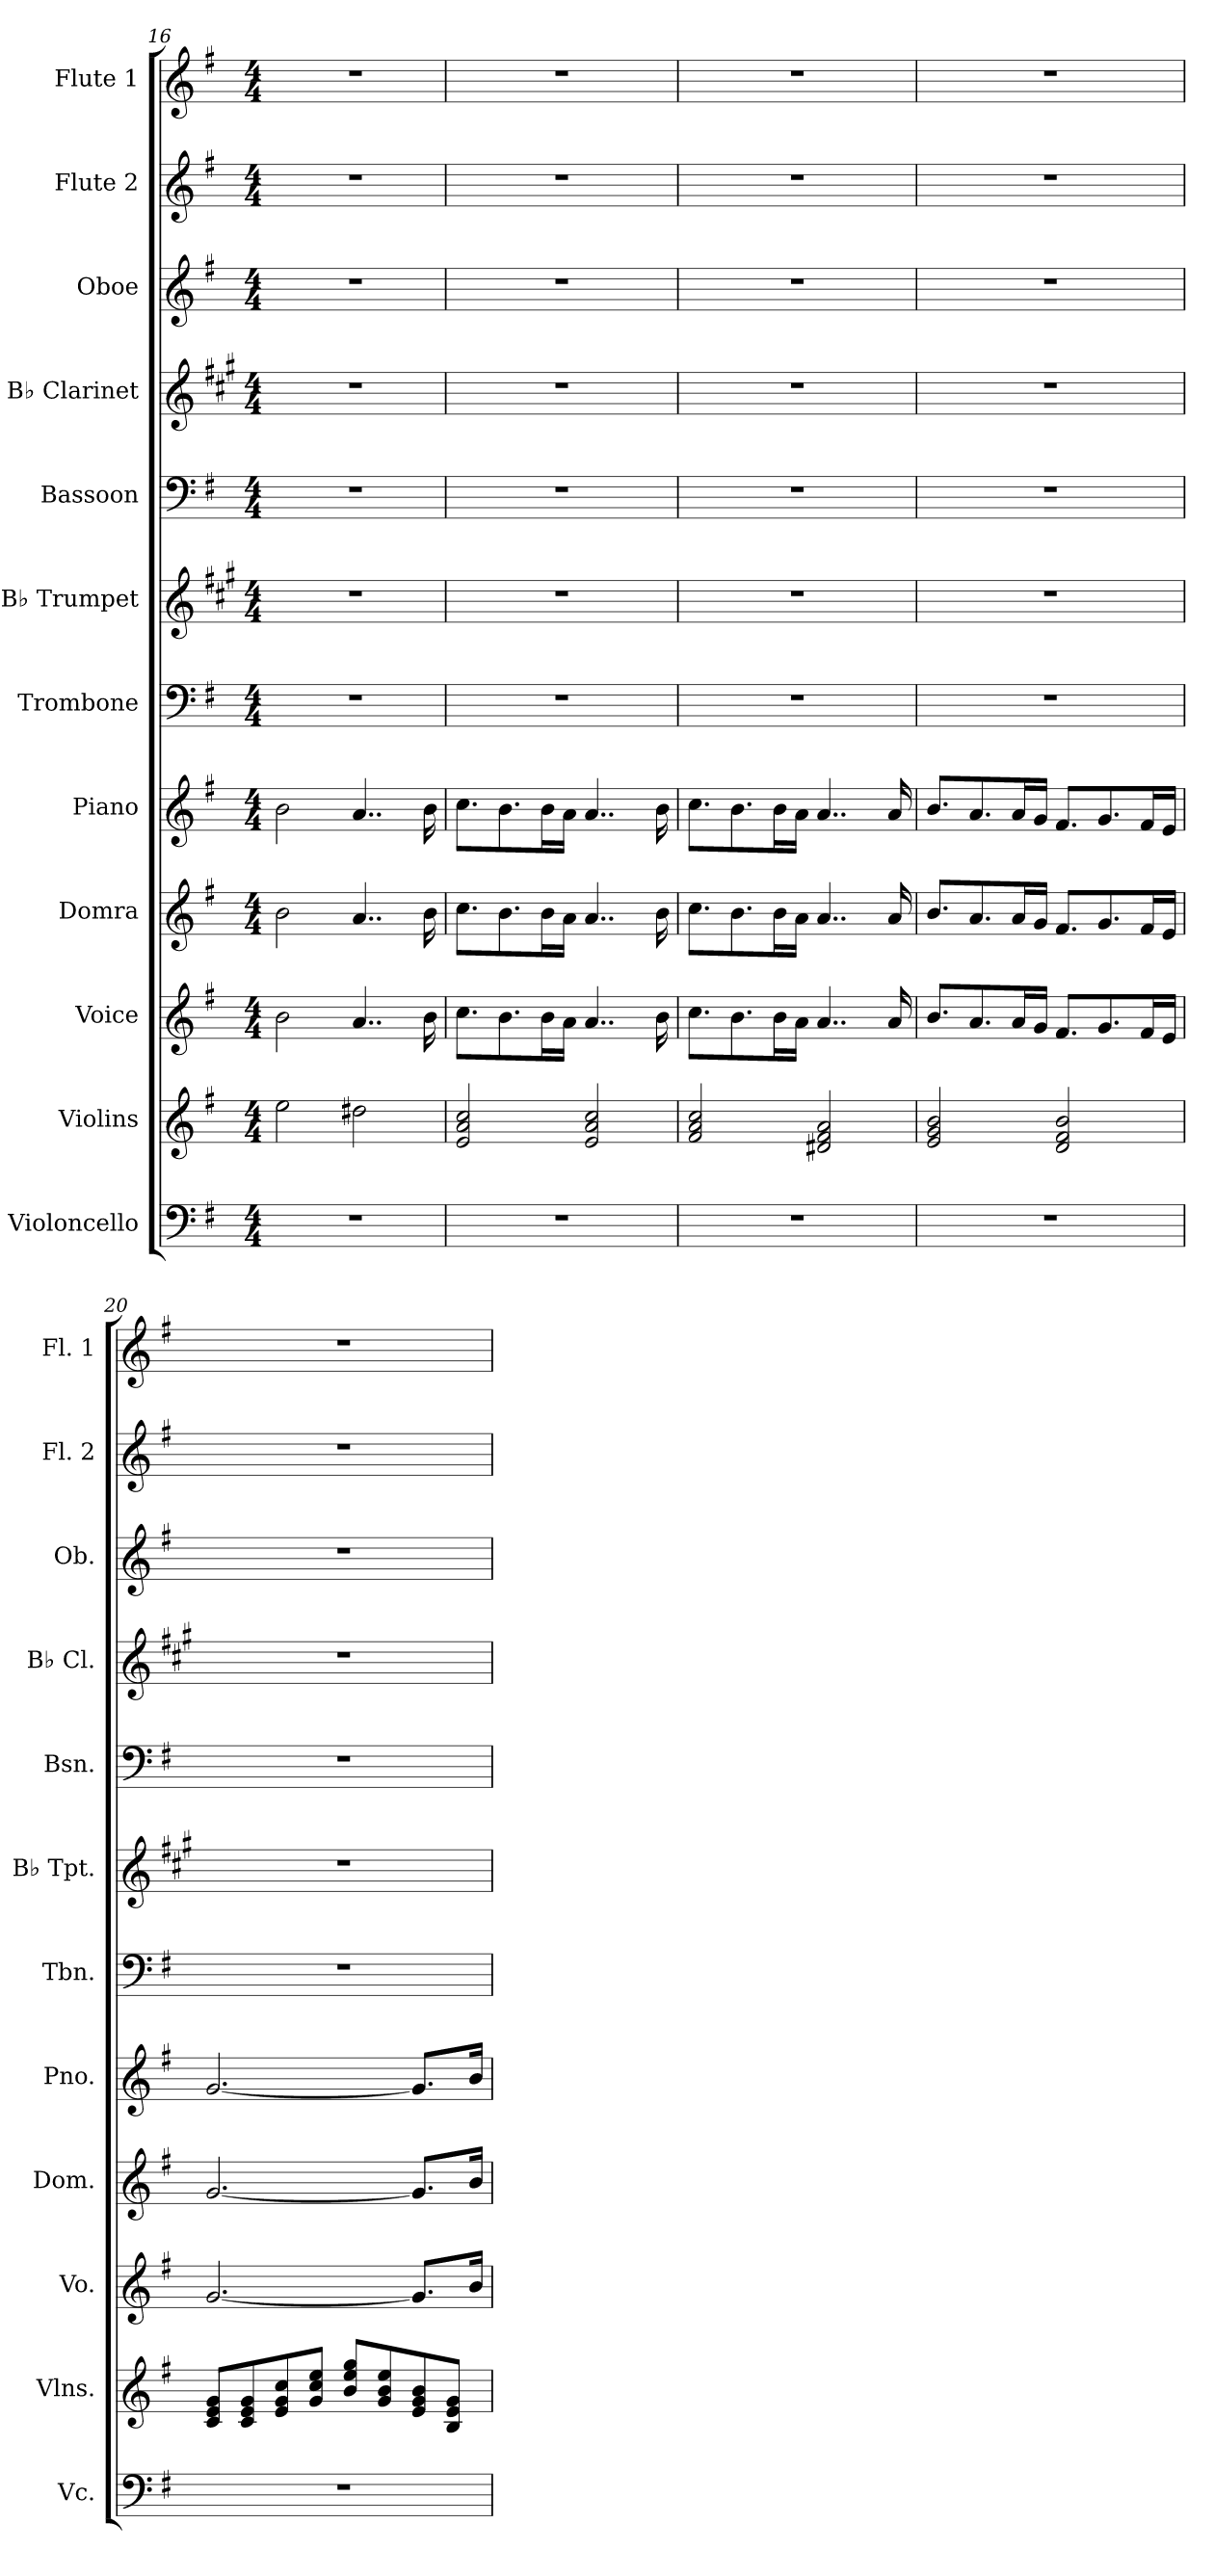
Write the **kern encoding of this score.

**kern	**kern	**kern	**kern	**kern	**kern	**kern	**kern	**kern	**kern	**kern	**kern
*part12	*part11	*part10	*part9	*part8	*part7	*part6	*part5	*part4	*part3	*part2	*part1
*staff12	*staff11	*staff10	*staff9	*staff8	*staff7	*staff6	*staff5	*staff4	*staff3	*staff2	*staff1
*I"Violoncello	*I"Violins	*I"Voice	*I"Domra	*I"Piano	*I"Trombone	*I"B♭ Trumpet	*I"Bassoon	*I"B♭ Clarinet	*I"Oboe	*I"Flute 2	*I"Flute 1
*I'Vc.	*I'Vlns.	*I'Vo.	*I'Dom.	*I'Pno.	*I'Tbn.	*I'B♭ Tpt.	*I'Bsn.	*I'B♭ Cl.	*I'Ob.	*I'Fl. 2	*I'Fl. 1
!!LO:PB:g=z
*clefF4	*clefG2	*clefG2	*clefG2	*clefG2	*clefF4	*clefG2	*clefF4	*clefG2	*clefG2	*clefG2	*clefG2
*	*	*	*	*	*	*ITrd1c2	*	*ITrd1c2	*	*	*
*k[f#]	*k[f#]	*k[f#]	*k[f#]	*k[f#]	*k[f#]	*k[f#]	*k[f#]	*k[f#]	*k[f#]	*k[f#]	*k[f#]
*M4/4	*M4/4	*M4/4	*M4/4	*M4/4	*M4/4	*M4/4	*M4/4	*M4/4	*M4/4	*M4/4	*M4/4
=16	=16	=16	=16	=16	=16	=16	=16	=16	=16	=16	=16
1r	2ee\	2b\	2b\	2b\	1r	1r	1r	1r	1r	1r	1r
.	2dd#X\	4..a/	4..a/	4..a/	.	.	.	.	.	.	.
.	.	16b\	16b\	16b\	.	.	.	.	.	.	.
=17	=17	=17	=17	=17	=17	=17	=17	=17	=17	=17	=17
1r	2e/ 2a/ 2cc/	8.cc\L	8.cc\L	8.cc\L	1r	1r	1r	1r	1r	1r	1r
.	.	8.b\	8.b\	8.b\	.	.	.	.	.	.	.
.	.	16b\L	16b\L	16b\L	.	.	.	.	.	.	.
.	.	16a\JJ	16a\JJ	16a\JJ	.	.	.	.	.	.	.
.	2e/ 2a/ 2cc/	4..a/	4..a/	4..a/	.	.	.	.	.	.	.
.	.	16b\	16b\	16b\	.	.	.	.	.	.	.
=18	=18	=18	=18	=18	=18	=18	=18	=18	=18	=18	=18
1r	2f#/ 2a/ 2cc/	8.cc\L	8.cc\L	8.cc\L	1r	1r	1r	1r	1r	1r	1r
.	.	8.b\	8.b\	8.b\	.	.	.	.	.	.	.
.	.	16b\L	16b\L	16b\L	.	.	.	.	.	.	.
.	.	16a\JJ	16a\JJ	16a\JJ	.	.	.	.	.	.	.
.	2d#X/ 2f#/ 2a/	4..a/	4..a/	4..a/	.	.	.	.	.	.	.
.	.	16a/	16a/	16a/	.	.	.	.	.	.	.
=19	=19	=19	=19	=19	=19	=19	=19	=19	=19	=19	=19
1r	2e/ 2g/ 2b/	8.b/L	8.b/L	8.b/L	1r	1r	1r	1r	1r	1r	1r
.	.	8.a/	8.a/	8.a/	.	.	.	.	.	.	.
.	.	16a/L	16a/L	16a/L	.	.	.	.	.	.	.
.	.	16g/JJ	16g/JJ	16g/JJ	.	.	.	.	.	.	.
.	2d/ 2f#/ 2b/	8.f#/L	8.f#/L	8.f#/L	.	.	.	.	.	.	.
.	.	8.g/	8.g/	8.g/	.	.	.	.	.	.	.
.	.	16f#/L	16f#/L	16f#/L	.	.	.	.	.	.	.
.	.	16e/JJ	16e/JJ	16e/JJ	.	.	.	.	.	.	.
!!LO:PB:g=z
=20	=20	=20	=20	=20	=20	=20	=20	=20	=20	=20	=20
1r	8c/ 8e/ 8g/L	[2.g/	[2.g/	[2.g/	1r	1r	1r	1r	1r	1r	1r
.	8c/ 8e/ 8g/	.	.	.	.	.	.	.	.	.	.
.	8e/ 8g/ 8cc/	.	.	.	.	.	.	.	.	.	.
.	8g/ 8cc/ 8ee/J	.	.	.	.	.	.	.	.	.	.
.	8b/ 8ee/ 8gg/L	.	.	.	.	.	.	.	.	.	.
.	8g/ 8b/ 8ee/	.	.	.	.	.	.	.	.	.	.
.	8e/ 8g/ 8b/	8.g/L]	8.g/L]	8.g/L]	.	.	.	.	.	.	.
.	8B/ 8e/ 8g/J	.	.	.	.	.	.	.	.	.	.
.	.	16b/Jk	16b/Jk	16b/Jk	.	.	.	.	.	.	.
=	=	=	=	=	=	=	=	=	=	=	=
*-	*-	*-	*-	*-	*-	*-	*-	*-	*-	*-	*-
